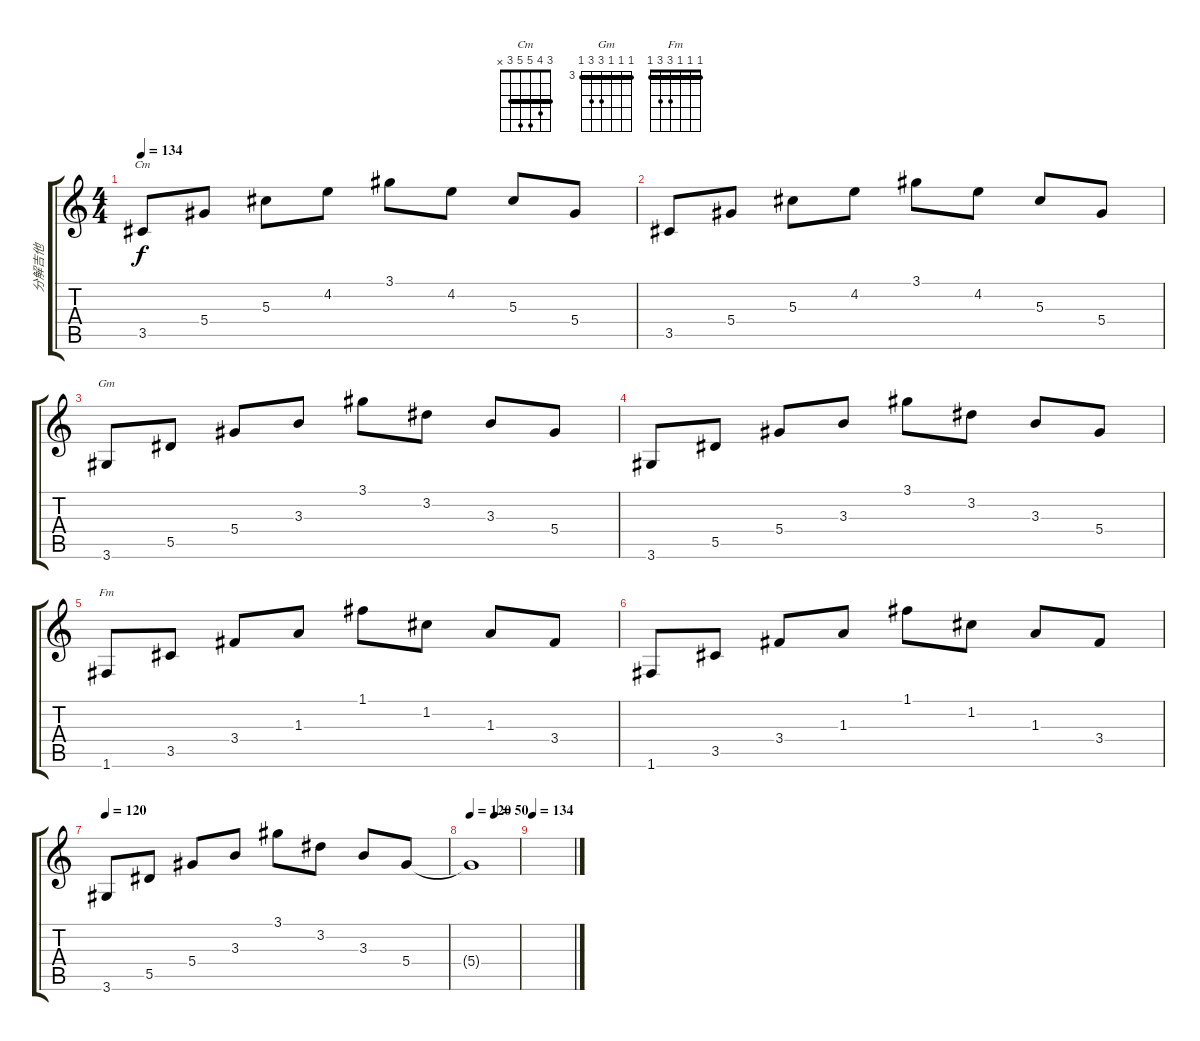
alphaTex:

\track ("分解吉他" "分解吉他") {instrument acousticguitarsteel}
\staff {score tabs}
\tuning (F4 C4 Ab3 Eb3 Bb2 F2) {hide}
\chord ("Cm" 3 4 5 5 3 x) {barre 3}
\chord ("Gm" 3 3 3 5 5 3) {firstfret 3 barre 3}
\chord ("Fm" 1 1 1 3 3 1) {barre 1}
\ts (4 4)
\tempo 134
\clef g2
\ks c
3.5.8{ch "Cm" dy f} 5.4.8 5.3.8 4.2.8 3.1.8 4.2.8 5.3.8 5.4.8 |
3.5.8 5.4.8 5.3.8 4.2.8 3.1.8 4.2.8 5.3.8 5.4.8 |
3.6.8{ch "Gm"} 5.5.8 5.4.8 3.3.8 3.1.8 3.2.8 3.3.8 5.4.8 |
3.6.8 5.5.8 5.4.8 3.3.8 3.1.8 3.2.8 3.3.8 5.4.8 |
1.6.8{ch "Fm"} 3.5.8 3.4.8 1.3.8 1.1.8 1.2.8 1.3.8 3.4.8 |
1.6.8 3.5.8 3.4.8 1.3.8 1.1.8 1.2.8 1.3.8 3.4.8 |
\tempo 120
3.6.8 5.5.8 5.4.8 3.3.8 3.1.8 3.2.8 3.3.8 5.4.8 |
\tempo 120
\tempo (50 0.5)
5.4{t}.1 |
\tempo 134
